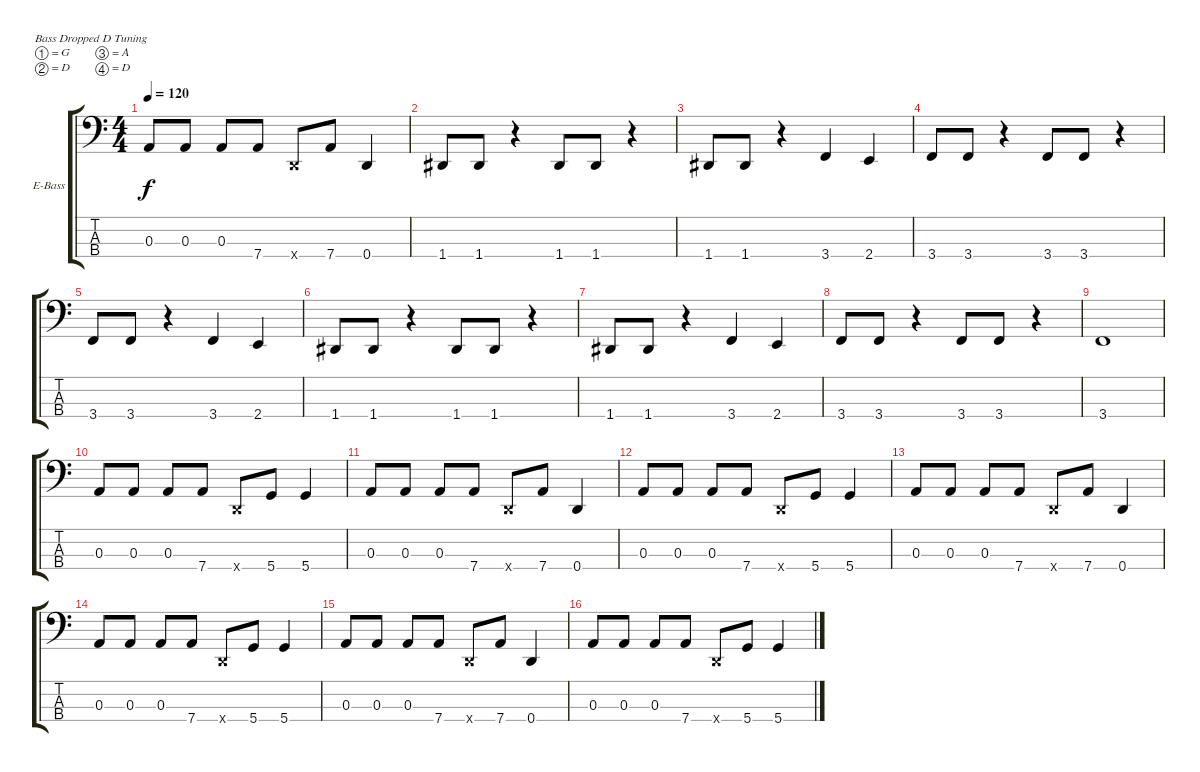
\defaultSystemsLayout 4
\bracketExtendMode groupsimilarinstruments
\firstSystemTrackNameOrientation horizontal
\otherSystemsTrackNameOrientation horizontal
\track ("Electric Bass" "E-Bass") {instrument electricbassfinger}
\staff {score tabs}
\tuning (G2 D2 A1 D1)
\ts (4 4)
\tempo 120
\clef f4
\scale
0.333333
\ks c
0.3.8{dy f} 0.3.8 0.3.8 7.4.8 0.4{x}.8 7.4.8 0.4.4 |
\scale
0.333333 1.4.8 1.4.8 r.4 1.4.8 1.4.8 r.4 |
\scale
0.333333 1.4.8 1.4.8 r.4 3.4.4 2.4.4 |
\scale
0.333333 3.4.8 3.4.8 r.4 3.4.8 3.4.8 r.4 |
\scale
0.333333 3.4.8 3.4.8 r.4 3.4.4 2.4.4 |
\scale
0.333333 1.4.8 1.4.8 r.4 1.4.8 1.4.8 r.4 |
\scale
0.333333 1.4.8 1.4.8 r.4 3.4.4 2.4.4 |
\scale
0.333333 3.4.8 3.4.8 r.4 3.4.8 3.4.8 r.4 |
\scale
0.333333 3.4.1 |
\scale
0.333333 0.3.8 0.3.8 0.3.8 7.4.8 0.4{x}.8 5.4.8 5.4.4 |
\scale
0.333333 0.3.8 0.3.8 0.3.8 7.4.8 0.4{x}.8 7.4.8 0.4.4 |
\scale
0.333333 0.3.8 0.3.8 0.3.8 7.4.8 0.4{x}.8 5.4.8 5.4.4 |
\scale
0.333333 0.3.8 0.3.8 0.3.8 7.4.8 0.4{x}.8 7.4.8 0.4.4 |
\scale
0.333333 0.3.8 0.3.8 0.3.8 7.4.8 0.4{x}.8 5.4.8 5.4.4 |
\scale
0.333333 0.3.8 0.3.8 0.3.8 7.4.8 0.4{x}.8 7.4.8 0.4.4 |
\scale
0.333333 0.3.8 0.3.8 0.3.8 7.4.8 0.4{x}.8 5.4.8 5.4.4
